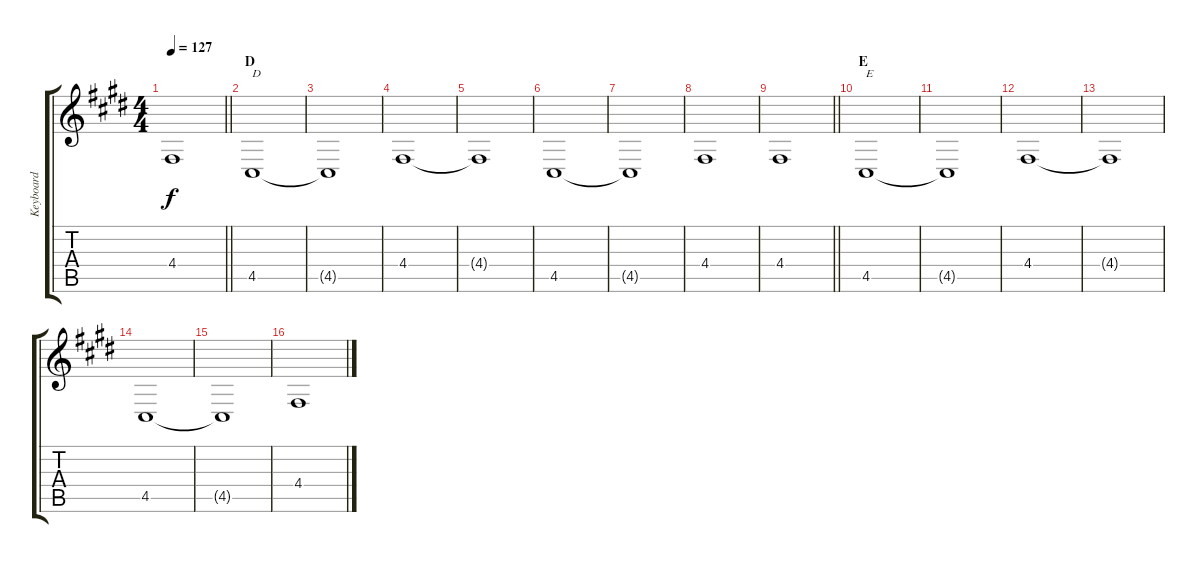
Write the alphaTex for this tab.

\track ("Keyboard" "Keyboard") {instrument acousticgrandpiano}
\staff {score tabs}
\tuning (E4 B3 G3 D3 A2 E2) {hide}
\ts (4 4)
\tempo 127
\clef g2
\barLineRight lightlight
\ks e
4.4.1{dy f} |
\section ("" "D")
4.5.1{txt "D"} |
4.5{t}.1 |
4.4.1 |
4.4{t}.1 |
4.5.1 |
4.5{t}.1 |
4.4.1 |
\barLineRight lightlight
4.4.1 |
\section ("" "E")
4.5.1{txt "E"} |
4.5{t}.1 |
4.4.1 |
4.4{t}.1 |
4.5.1 |
4.5{t}.1 |
4.4.1
